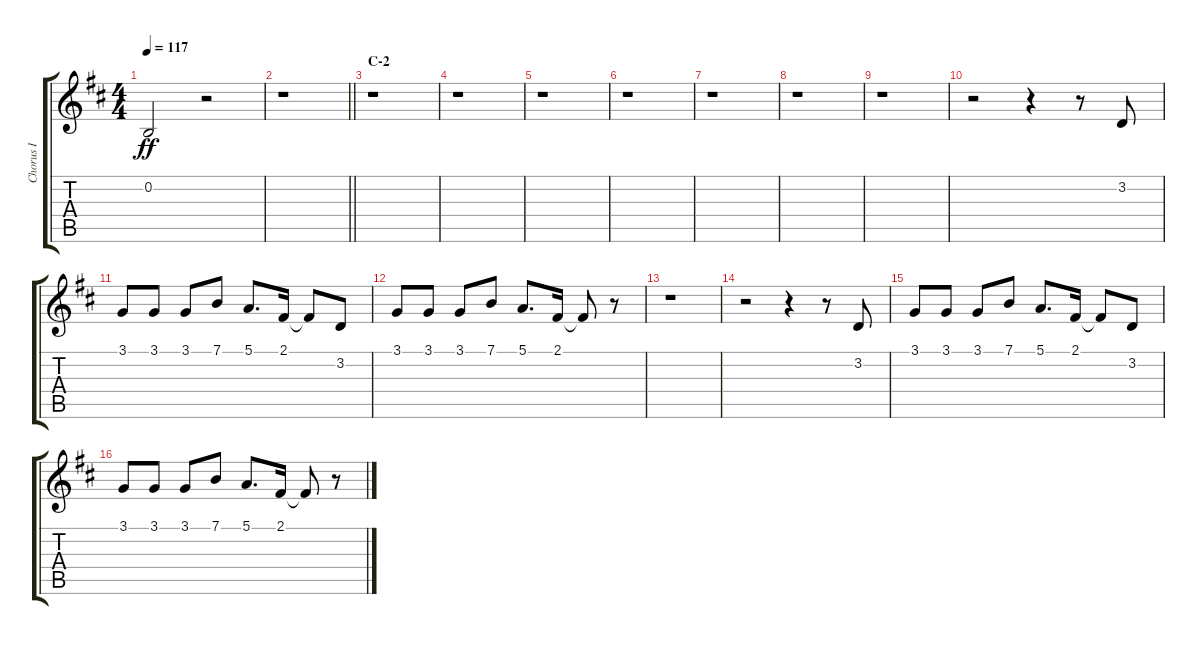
\track ("Chorus I" "Chorus I") {instrument voiceoohs}
\staff {score tabs}
\tuning (E4 B3 G3 D3 A2 E2) {hide}
\ts (4 4)
\tempo 117
\clef g2
\ks d
0.2.2{dy ff} r.2 |
\barLineRight lightlight
r.1 |
\section ("" "C-2")
r.1 |
r.1 |
r.1 |
r.1 |
r.1 |
r.1 |
r.1 |
r.2 r.4 r.8 3.2.8 |
3.1.8 3.1.8 3.1.8 7.1.8 5.1.8{d} 2.1.16 2.1{t}.8 3.2.8 |
3.1.8 3.1.8 3.1.8 7.1.8 5.1.8{d} 2.1.16 2.1{t}.8 r.8 |
r.1 |
r.2 r.4 r.8 3.2.8 |
3.1.8 3.1.8 3.1.8 7.1.8 5.1.8{d} 2.1.16 2.1{t}.8 3.2.8 |
3.1.8 3.1.8 3.1.8 7.1.8 5.1.8{d} 2.1.16 2.1{t}.8 r.8
